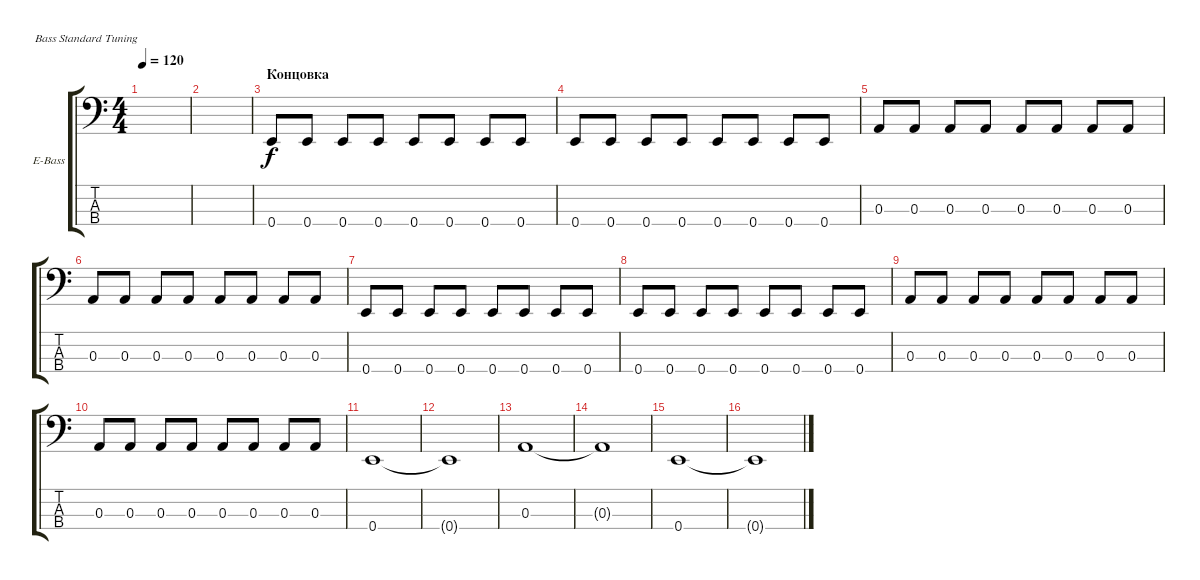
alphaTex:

\defaultSystemsLayout 4
\bracketExtendMode groupsimilarinstruments
\firstSystemTrackNameOrientation horizontal
\otherSystemsTrackNameOrientation horizontal
\track ("А. Андреев" "E-Bass") {instrument electricbassfinger}
\staff {score tabs}
\tuning (G2 D2 A1 E1)
\ts (4 4)
\tempo 120
\clef f4
\ks c
|
|
\section ("" "Концовка")
0.4.8 0.4.8 0.4.8 0.4.8 0.4.8 0.4.8 0.4.8 0.4.8 |
0.4.8 0.4.8 0.4.8 0.4.8 0.4.8 0.4.8 0.4.8 0.4.8 |
0.3.8 0.3.8 0.3.8 0.3.8 0.3.8 0.3.8 0.3.8 0.3.8 |
0.3.8 0.3.8 0.3.8 0.3.8 0.3.8 0.3.8 0.3.8 0.3.8 |
0.4.8 0.4.8 0.4.8 0.4.8 0.4.8 0.4.8 0.4.8 0.4.8 |
0.4.8 0.4.8 0.4.8 0.4.8 0.4.8 0.4.8 0.4.8 0.4.8 |
0.3.8 0.3.8 0.3.8 0.3.8 0.3.8 0.3.8 0.3.8 0.3.8 |
0.3.8 0.3.8 0.3.8 0.3.8 0.3.8 0.3.8 0.3.8 0.3.8 |
0.4.1 |
0.4{t}.1 |
0.3.1 |
0.3{t}.1 |
0.4.1 |
0.4{t}.1
